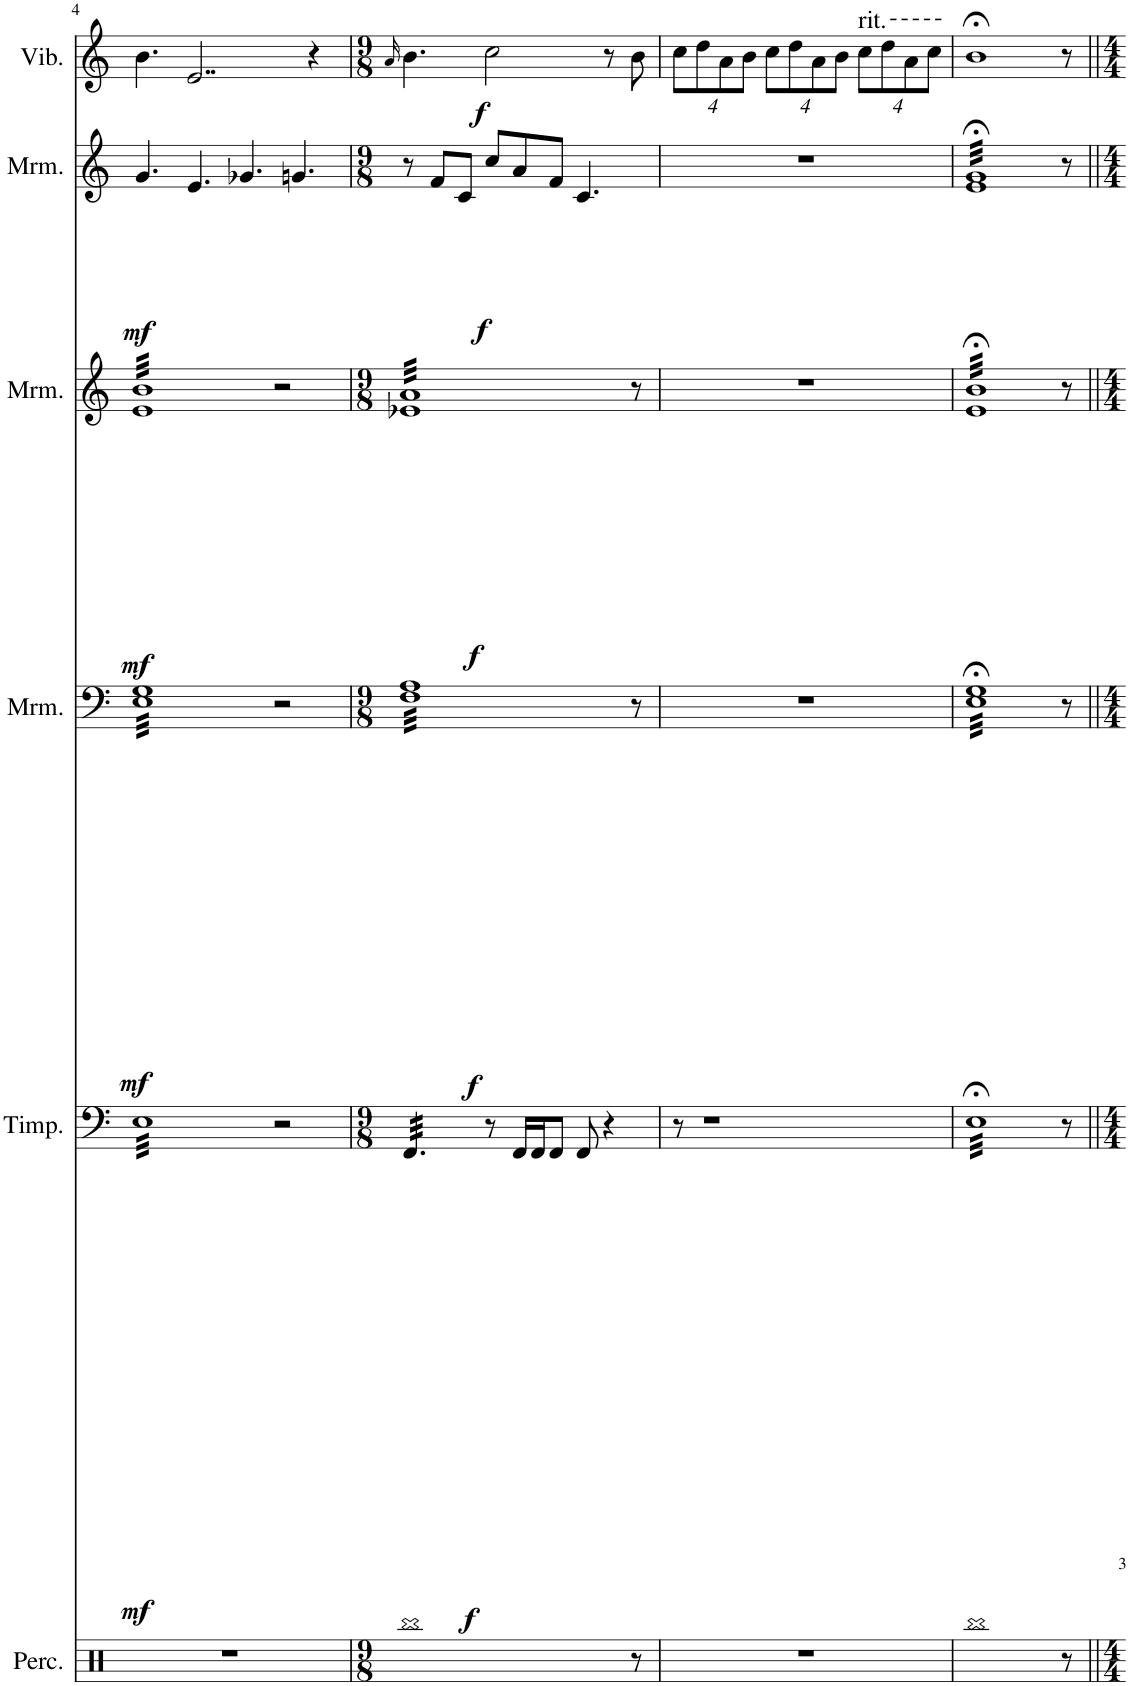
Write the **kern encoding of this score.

**kern	**kern	**dynam	**kern	**dynam	**kern	**dynam	**kern	**dynam	**kern	**dynam
*part6	*part5	*part5	*part4	*part4	*part3	*part3	*part2	*part2	*part1	*part1
*staff6	*staff5	*staff5	*staff4	*staff4	*staff3	*staff3	*staff2	*staff2	*staff1	*staff1
*I"Percussion	*I"Timpani	*	*I"Marimba	*	*I"Marimba	*	*I"Marimba	*	*I"Vibraphone	*
*I'Perc.	*I'Timp.	*	*I'Mrm.	*	*I'Mrm.	*	*I'Mrm.	*	*I'Vib.	*
!!LO:PB:g=z
*clefX	*clefF4	*	*clefF4	*	*clefG2	*	*clefG2	*	*clefG2	*
*k[]	*k[]	*	*k[]	*	*k[]	*	*k[]	*	*k[]	*
*M12/8	*M12/8	*	*M12/8	*	*M12/8	*	*M12/8	*	*M12/8	*
=4	=4	=4	=4	=4	=4	=4	=4	=4	=4	=4
!	!	!LO:DY:b	!	!LO:DY:b	!	!LO:DY:b	!	!LO:DY:b	!	!
*	*tremolo	*	*	*	*	*	*	*	*	*
*	*	*	*tremolo	*	*	*	*	*	*	*
*	*	*	*	*	*tremolo	*	*	*	*	*
1.r	32ELLL	mf	32E 32GLLL	mf	32e 32bLLL	mf	4.g/	mf	4.b\	.
.	32E	.	32E 32G	.	32e 32b	.	.	.	.	.
.	32E	.	32E 32G	.	32e 32b	.	.	.	.	.
.	32E	.	32E 32G	.	32e 32b	.	.	.	.	.
.	32E	.	32E 32G	.	32e 32b	.	.	.	.	.
.	32E	.	32E 32G	.	32e 32b	.	.	.	.	.
.	32E	.	32E 32G	.	32e 32b	.	.	.	.	.
.	32E	.	32E 32G	.	32e 32b	.	.	.	.	.
.	32E	.	32E 32G	.	32e 32b	.	.	.	.	.
.	32E	.	32E 32G	.	32e 32b	.	.	.	.	.
.	32E	.	32E 32G	.	32e 32b	.	.	.	.	.
.	32E	.	32E 32G	.	32e 32b	.	.	.	.	.
.	32E	.	32E 32G	.	32e 32b	.	4.e/	.	2..e/	.
.	32E	.	32E 32G	.	32e 32b	.	.	.	.	.
.	32E	.	32E 32G	.	32e 32b	.	.	.	.	.
.	32E	.	32E 32G	.	32e 32b	.	.	.	.	.
.	32E	.	32E 32G	.	32e 32b	.	.	.	.	.
.	32E	.	32E 32G	.	32e 32b	.	.	.	.	.
.	32E	.	32E 32G	.	32e 32b	.	.	.	.	.
.	32E	.	32E 32G	.	32e 32b	.	.	.	.	.
.	32E	.	32E 32G	.	32e 32b	.	.	.	.	.
.	32E	.	32E 32G	.	32e 32b	.	.	.	.	.
.	32E	.	32E 32G	.	32e 32b	.	.	.	.	.
.	32E	.	32E 32G	.	32e 32b	.	.	.	.	.
.	32E	.	32E 32G	.	32e 32b	.	4.g-X/	.	.	.
.	32E	.	32E 32G	.	32e 32b	.	.	.	.	.
.	32E	.	32E 32G	.	32e 32b	.	.	.	.	.
.	32E	.	32E 32G	.	32e 32b	.	.	.	.	.
.	32E	.	32E 32G	.	32e 32b	.	.	.	.	.
.	32E	.	32E 32G	.	32e 32b	.	.	.	.	.
.	32E	.	32E 32G	.	32e 32b	.	.	.	.	.
.	32EJJJ	.	32E 32GJJJ	.	32e 32bJJJ	.	.	.	.	.
.	2r	.	2r	.	2r	.	.	.	.	.
.	.	.	.	.	.	.	4.gn/	.	.	.
.	.	.	.	.	.	.	.	.	4r	.
=5	=5	=5	=5	=5	=5	=5	=5	=5	=5	=5
*M9/8	*M9/8	*	*M9/8	*	*M9/8	*	*M9/8	*	*M9/8	*
.	.	.	.	.	.	.	.	.	16qa/	.
!	!	!LO:DY:b	!	!LO:DY:b	!	!LO:DY:b	!	!LO:DY:b	!	!LO:DY:b
1Rbb	32FF/LLL	f	32F 32ALLL	f	32e-X 32aLLL	f	8r	f	4.b\	f
.	32FF/	.	32F 32A	.	32e-X 32a	.	.	.	.	.
.	32FF/	.	32F 32A	.	32e-X 32a	.	.	.	.	.
.	32FF/	.	32F 32A	.	32e-X 32a	.	.	.	.	.
.	32FF/	.	32F 32A	.	32e-X 32a	.	8f/L	.	.	.
.	32FF/	.	32F 32A	.	32e-X 32a	.	.	.	.	.
.	32FF/	.	32F 32A	.	32e-X 32a	.	.	.	.	.
.	32FF/	.	32F 32A	.	32e-X 32a	.	.	.	.	.
.	32FF/	.	32F 32A	.	32e-X 32a	.	8c/J	.	.	.
.	32FF/	.	32F 32A	.	32e-X 32a	.	.	.	.	.
.	32FF/	.	32F 32A	.	32e-X 32a	.	.	.	.	.
.	32FF/JJJ	.	32F 32A	.	32e-X 32a	.	.	.	.	.
*	*Xtremolo	*	*	*	*	*	*	*	*	*
.	8r	.	32F 32A	.	32e-X 32a	.	8cc/L	.	2cc\	.
.	.	.	32F 32A	.	32e-X 32a	.	.	.	.	.
.	.	.	32F 32A	.	32e-X 32a	.	.	.	.	.
.	.	.	32F 32A	.	32e-X 32a	.	.	.	.	.
.	16FF/LL	.	32F 32A	.	32e-X 32a	.	8a/	.	.	.
.	.	.	32F 32A	.	32e-X 32a	.	.	.	.	.
.	16FF/J	.	32F 32A	.	32e-X 32a	.	.	.	.	.
.	.	.	32F 32A	.	32e-X 32a	.	.	.	.	.
.	8FF/J	.	32F 32A	.	32e-X 32a	.	8f/J	.	.	.
.	.	.	32F 32A	.	32e-X 32a	.	.	.	.	.
.	.	.	32F 32A	.	32e-X 32a	.	.	.	.	.
.	.	.	32F 32A	.	32e-X 32a	.	.	.	.	.
.	8FF/	.	32F 32A	.	32e-X 32a	.	4.c/	.	.	.
.	.	.	32F 32A	.	32e-X 32a	.	.	.	.	.
.	.	.	32F 32A	.	32e-X 32a	.	.	.	.	.
.	.	.	32F 32A	.	32e-X 32a	.	.	.	.	.
.	4r	.	32F 32A	.	32e-X 32a	.	.	.	8r	.
.	.	.	32F 32A	.	32e-X 32a	.	.	.	.	.
.	.	.	32F 32A	.	32e-X 32a	.	.	.	.	.
.	.	.	32F 32AJJJ	.	32e-X 32aJJJ	.	.	.	.	.
8r	.	.	8r	.	8r	.	.	.	8b\	.
=6	=6	=6	=6	=6	=6	=6	=6	=6	=6	=6
*	*	*	*	*	*	*	*	*	*Xbrackettup	*
8%9r	8r	.	8%9r	.	8%9r	.	8%9r	.	32%3cc\L	.
.	.	.	.	.	.	.	.	.	32%3dd\	.
.	1r	.	.	.	.	.	.	.	.	.
.	.	.	.	.	.	.	.	.	32%3a\	.
.	.	.	.	.	.	.	.	.	32%3b\J	.
.	.	.	.	.	.	.	.	.	32%3cc\L	.
.	.	.	.	.	.	.	.	.	32%3dd\	.
.	.	.	.	.	.	.	.	.	32%3a\	.
.	.	.	.	.	.	.	.	.	32%3b\J	.
!	!	!	!	!	!	!	!	!	!LO:TX:a:t=<font size="12"/>rit.	!
.	.	.	.	.	.	.	.	.	32%3cc\L	.
.	.	.	.	.	.	.	.	.	32%3dd\	.
.	.	.	.	.	.	.	.	.	32%3a\	.
.	.	.	.	.	.	.	.	.	32%3cc\J	.
=7	=7	=7	=7	=7	=7	=7	=7	=7	=7	=7
*	*tremolo	*	*	*	*	*	*	*	*	*
*	*	*	*	*	*	*	*tremolo	*	*	*
1Rbb	32E;<LLL	.	32E;< 32G;<LLL	.	32e;< 32b;<LLL	.	32e;< 32g;<LLL	.	1b;<	.
.	32E;<	.	32E;< 32G;<	.	32e;< 32b;<	.	32e;< 32g;<	.	.	.
.	32E;<	.	32E;< 32G;<	.	32e;< 32b;<	.	32e;< 32g;<	.	.	.
.	32E;<	.	32E;< 32G;<	.	32e;< 32b;<	.	32e;< 32g;<	.	.	.
.	32E;<	.	32E;< 32G;<	.	32e;< 32b;<	.	32e;< 32g;<	.	.	.
.	32E;<	.	32E;< 32G;<	.	32e;< 32b;<	.	32e;< 32g;<	.	.	.
.	32E;<	.	32E;< 32G;<	.	32e;< 32b;<	.	32e;< 32g;<	.	.	.
.	32E;<	.	32E;< 32G;<	.	32e;< 32b;<	.	32e;< 32g;<	.	.	.
.	32E;<	.	32E;< 32G;<	.	32e;< 32b;<	.	32e;< 32g;<	.	.	.
.	32E;<	.	32E;< 32G;<	.	32e;< 32b;<	.	32e;< 32g;<	.	.	.
.	32E;<	.	32E;< 32G;<	.	32e;< 32b;<	.	32e;< 32g;<	.	.	.
.	32E;<	.	32E;< 32G;<	.	32e;< 32b;<	.	32e;< 32g;<	.	.	.
.	32E;<	.	32E;< 32G;<	.	32e;< 32b;<	.	32e;< 32g;<	.	.	.
.	32E;<	.	32E;< 32G;<	.	32e;< 32b;<	.	32e;< 32g;<	.	.	.
.	32E;<	.	32E;< 32G;<	.	32e;< 32b;<	.	32e;< 32g;<	.	.	.
.	32E;<	.	32E;< 32G;<	.	32e;< 32b;<	.	32e;< 32g;<	.	.	.
.	32E;<	.	32E;< 32G;<	.	32e;< 32b;<	.	32e;< 32g;<	.	.	.
.	32E;<	.	32E;< 32G;<	.	32e;< 32b;<	.	32e;< 32g;<	.	.	.
.	32E;<	.	32E;< 32G;<	.	32e;< 32b;<	.	32e;< 32g;<	.	.	.
.	32E;<	.	32E;< 32G;<	.	32e;< 32b;<	.	32e;< 32g;<	.	.	.
.	32E;<	.	32E;< 32G;<	.	32e;< 32b;<	.	32e;< 32g;<	.	.	.
.	32E;<	.	32E;< 32G;<	.	32e;< 32b;<	.	32e;< 32g;<	.	.	.
.	32E;<	.	32E;< 32G;<	.	32e;< 32b;<	.	32e;< 32g;<	.	.	.
.	32E;<	.	32E;< 32G;<	.	32e;< 32b;<	.	32e;< 32g;<	.	.	.
.	32E;<	.	32E;< 32G;<	.	32e;< 32b;<	.	32e;< 32g;<	.	.	.
.	32E;<	.	32E;< 32G;<	.	32e;< 32b;<	.	32e;< 32g;<	.	.	.
.	32E;<	.	32E;< 32G;<	.	32e;< 32b;<	.	32e;< 32g;<	.	.	.
.	32E;<	.	32E;< 32G;<	.	32e;< 32b;<	.	32e;< 32g;<	.	.	.
.	32E;<	.	32E;< 32G;<	.	32e;< 32b;<	.	32e;< 32g;<	.	.	.
.	32E;<	.	32E;< 32G;<	.	32e;< 32b;<	.	32e;< 32g;<	.	.	.
.	32E;<	.	32E;< 32G;<	.	32e;< 32b;<	.	32e;< 32g;<	.	.	.
.	32E;<JJJ	.	32E;< 32G;<JJJ	.	32e;< 32b;<JJJ	.	32e;< 32g;<JJJ	.	.	.
*	*	*	*	*	*	*	*Xtremolo	*	*	*
*	*	*	*	*	*Xtremolo	*	*	*	*	*
*	*	*	*Xtremolo	*	*	*	*	*	*	*
*	*Xtremolo	*	*	*	*	*	*	*	*	*
8r	8r	.	8r	.	8r	.	8r	.	8r	.
=||	=||	=||	=||	=||	=||	=||	=||	=||	=||	=||
*-	*-	*-	*-	*-	*-	*-	*-	*-	*-	*-
